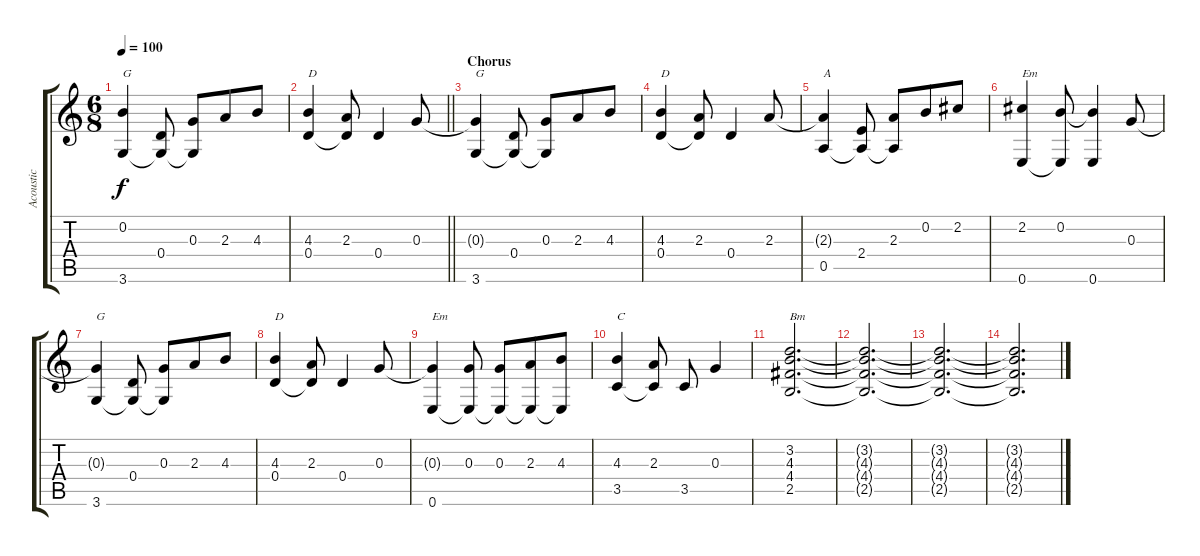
\track ("Acoustic" "Acoustic") {solo instrument acousticguitarsteel}
\staff {score tabs}
\tuning (E4 B3 G3 D3 A2 E2) {hide}
\ts (6 8)
\tempo 100
\clef g2
\ks c
(0.2{t} 3.6).4{txt "G" dy f} (0.4 3.6{t}).8 (0.3 3.6{t}).8 2.3.8 4.3.8 |
\barLineRight lightlight
(4.3 0.4).4{txt "D"} (2.3 0.4{t}).8 0.4.4 0.3.8 |
\section ("" "Chorus")
(0.3{t} 3.6).4{txt "G"} (0.4 3.6{t}).8 (0.3 3.6{t}).8 2.3.8 4.3.8 |
(4.3 0.4).4{txt "D"} (2.3 0.4{t}).8 0.4.4 2.3.8 |
(2.3{t} 0.5).4{txt "A"} (2.4 0.5{t}).8 (2.3 0.5{t}).8 0.2.8 2.2.8 |
(2.2 0.6).4{txt "Em"} (0.2 0.6{t}).8 (0.2{t} 0.6).4 0.3.8 |
(0.3{t} 3.6).4{txt "G"} (0.4 3.6{t}).8 (0.3 3.6{t}).8 2.3.8 4.3.8 |
(4.3 0.4).4{txt "D"} (2.3 0.4{t}).8 0.4.4 0.3.8 |
(0.3{t} 0.6).4{txt "Em"} (0.3 0.6{t}).8 (0.3 0.6{t}).8 (2.3 0.6{t}).8 (4.3 0.6{t}).8 |
(4.3 3.5).4{txt "C"} (2.3 3.5{t}).8 3.5.8 0.3.4 |
(3.2 4.3 4.4 2.5).2{d txt "Bm"} |
(3.2{t} 4.3{t} 4.4{t} 2.5{t}).2{d} |
(3.2{t} 4.3{t} 4.4{t} 2.5{t}).2{d} |
(3.2{t} 4.3{t} 4.4{t} 2.5{t}).2{d}
